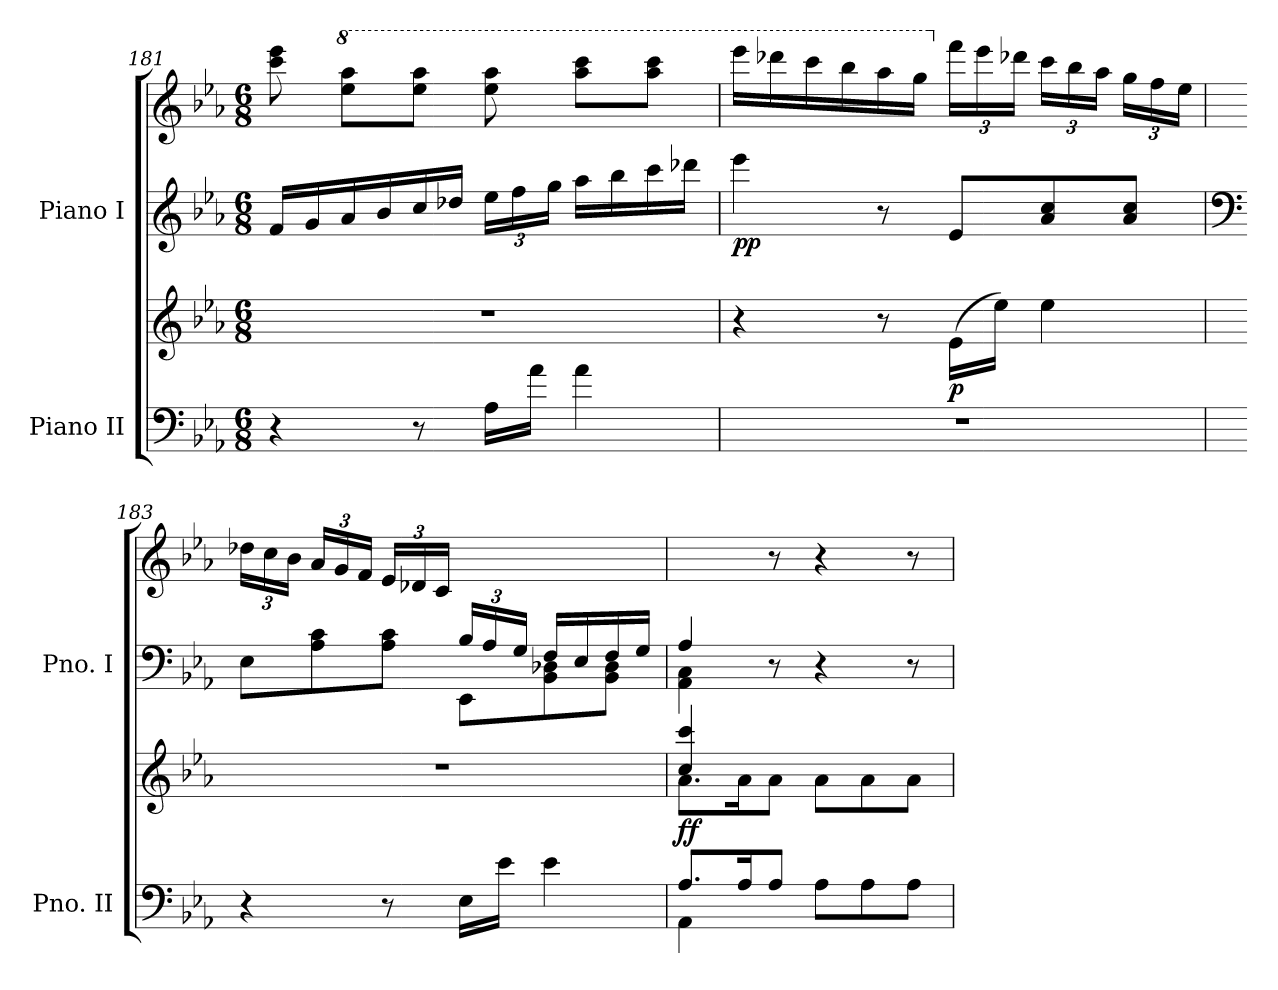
**kern	**kern	**dynam	**kern	**kern	**dynam
*part2	*part2	*part2	*part1	*part1	*part1
*staff4	*staff3	*staff3/4	*staff2	*staff1	*staff1/2
*I"Piano II	*	*	*I"Piano I	*	*
*I'Pno. II	*	*	*I'Pno. I	*	*
*clefF4	*clefG2	*	*clefG2	*clefG2	*
*k[b-e-a-]	*k[b-e-a-]	*	*k[b-e-a-]	*k[b-e-a-]	*
*M6/8	*M6/8	*	*M6/8	*M6/8	*
=181	=181	=181	=181	=181	=181
4r	2.r	.	16f/LL	8ccc\ 8eee-\	.
.	.	.	16g/	.	.
*	*	*	*	*8va	*
.	.	.	16a-/	8eee-\ 8aaa-\L	.
.	.	.	16b-/	.	.
8r	.	.	16cc/	8eee-\ 8aaa-\J	.
.	.	.	16dd-X/JJ	.	.
*	*	*	*Xbrackettup	*	*
16A-\LL	.	.	24ee-\LL	8eee-\ 8aaa-\	.
.	.	.	24ff\	.	.
16a-\JJ	.	.	.	.	.
.	.	.	24gg\JJ	.	.
4a-\	.	.	16aa-\LL	8aaa-\ 8cccc\L	.
.	.	.	16bb-\	.	.
.	.	.	16ccc\	8aaa-\ 8cccc\J	.
.	.	.	16ddd-X\JJ	.	.
!!LO:LB:g=z
=182	=182	=182	=182	=182	=182
!	!	!	!	!	!LO:DY:b=2
2.r	4r	.	4eee-\	16eeee-\LL	pp
.	.	.	.	16dddd-X\	.
.	.	.	.	16cccc\	.
.	.	.	.	16bbb-\	.
.	8r	.	8r	16aaa-\	.
.	.	.	.	16ggg\JJ	.
*	*	*	*	*X8va	*
*	*	*	*	*Xbrackettup	*
!	!	!LO:DY:b	!	!	!
.	(>16e-\LL	p	8e-/L	24fff\LL	.
.	.	.	.	24eee-\	.
.	16ee-\JJ)	.	.	.	.
.	.	.	.	24ddd-X\JJ	.
.	4ee-\	.	8a-/ 8cc/	24ccc\LL	.
.	.	.	.	24bb-\	.
.	.	.	.	24aa-\JJ	.
.	.	.	8a-/ 8cc/J	24gg\LL	.
.	.	.	.	24ff\	.
.	.	.	.	24ee-\JJ	.
=183	=183	=183	=183	=183	=183
*	*	*	*clefF4	*	*
*	*	*	*^	*	*
4r	2.r	.	4.ryy	8E-\L	24dd-X\LL	.
.	.	.	.	.	24cc\	.
.	.	.	.	.	24b-\JJ	.
.	.	.	.	8A-\ 8c\	24a-/LL	.
.	.	.	.	.	24g/	.
.	.	.	.	.	24f/JJ	.
8r	.	.	.	8A-\ 8c\J	24e-/LL	.
.	.	.	.	.	24d-X/	.
.	.	.	.	.	24c/JJ	.
16E-\LL	.	.	24B-/LL	8EE-\L	4.ryy	.
.	.	.	24A-/	.	.	.
16e-\JJ	.	.	.	.	.	.
.	.	.	24G/JJ	.	.	.
4e-\	.	.	16F/LL	8BB-\ 8D-X\	.	.
.	.	.	16E-/	.	.	.
.	.	.	16F/	8BB-\ 8D-\J	.	.
.	.	.	16G/JJ	.	.	.
=184	=184	=184	=184	=184	=184	=184
*^	*^	*	*	*	*	*
!	!	!	!	!LO:DY:b	!	!	!	!
8.A-/L	4AA-\	4cc/ 4ccc/	8.a-\L	ff	4A-/	4AA-\ 4C\	4ryy	.
16A-/K	.	.	16a-\K	.	.	.	.	.
8A-/J	2ryy	2ryy	8a-\J	.	2ryy	8r	8r	.
8A-\L	.	.	8a-\L	.	.	4r	4r	.
8A-\	.	.	8a-\	.	.	.	.	.
8A-\J	.	.	8a-\J	.	.	8r	8r	.
*v	*v	*	*	*	*v	*v	*	*
*	*v	*v	*	*	*	*
=	=	=	=	=	=
*-	*-	*-	*-	*-	*-
